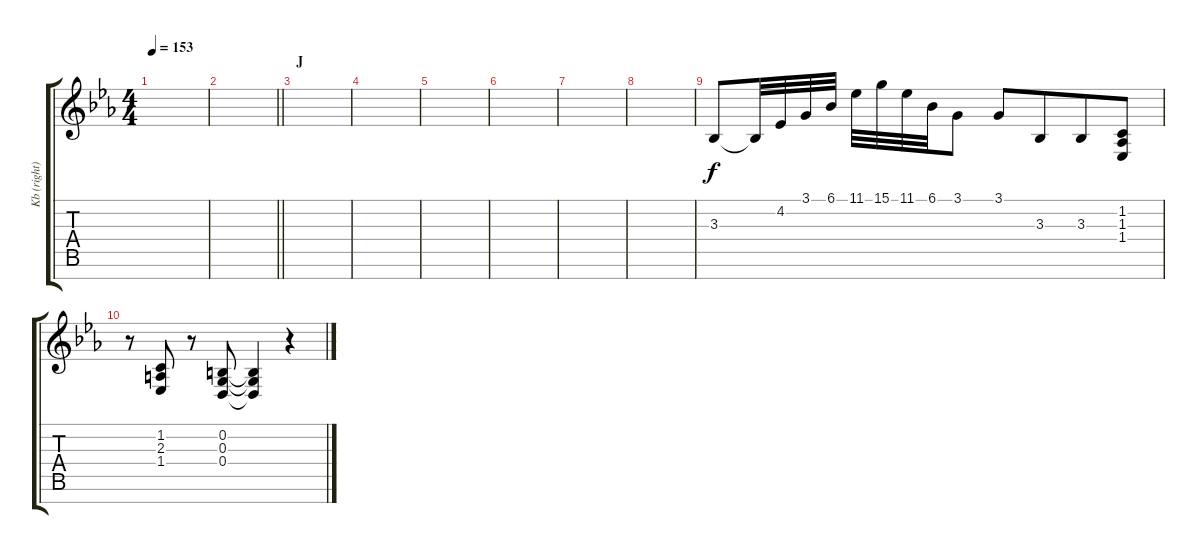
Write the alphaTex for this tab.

\track ("Kb (right)" "Kb (right)") {instrument acousticgrandpiano}
\staff {score tabs}
\tuning (E4 B3 G3 D3 A2 E2 B1) {hide}
\ts (4 4)
\tempo 153
\clef g2
\ks cminor
|
\barLineRight lightlight
|
\section ("" "J")
|
|
|
|
|
|
3.3.8 3.3{t}.32 4.2.32 3.1.32 6.1.32 11.1.32 15.1.32 11.1.32 6.1.32 3.1.8 3.1.8 3.3.8{beam merge} 3.3.8 (1.2 1.3 1.4).8 |
r.8 (1.2 2.3 1.4).8 r.8 (0.2 0.3 0.4).8 (0.2{t} 0.3{t} 0.4{t}).4 r.4
